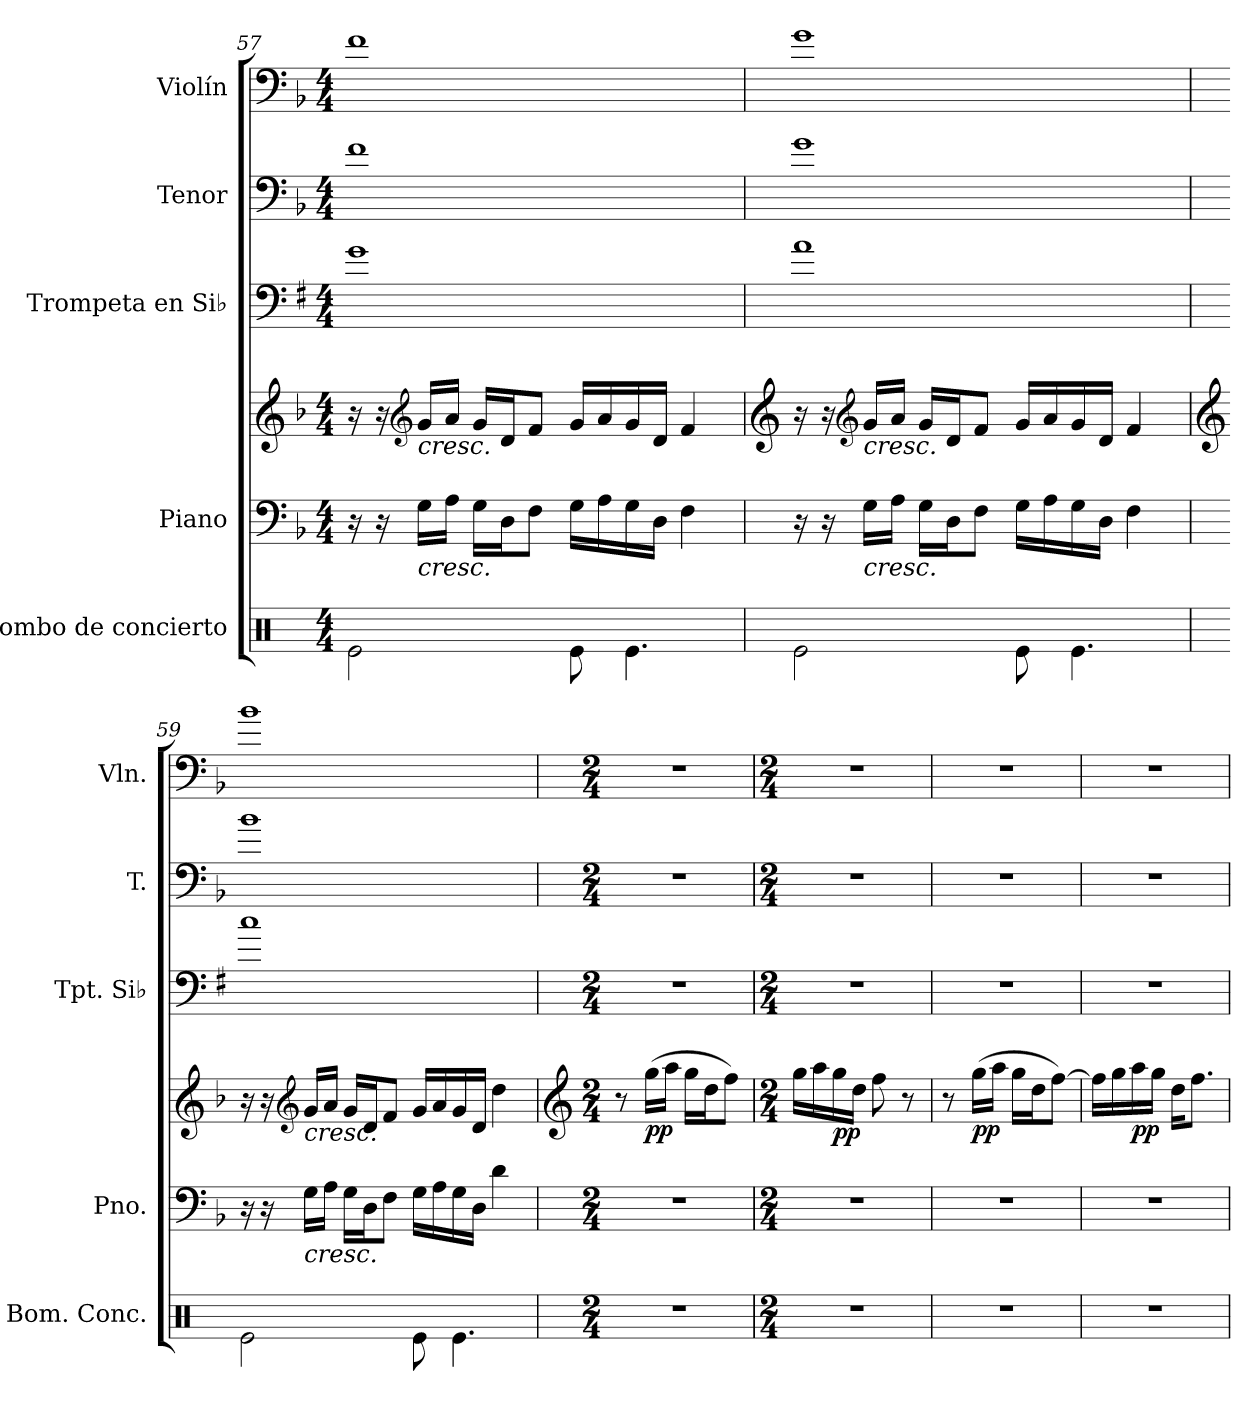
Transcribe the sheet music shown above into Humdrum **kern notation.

**kern	**kern	**kern	**dynam	**kern	**kern	**kern
*part5	*part4	*part4	*part4	*part3	*part2	*part1
*staff6	*staff5	*staff4	*staff4/5	*staff3	*staff2	*staff1
*I"Bombo de concierto	*I"Piano	*	*	*I"Trompeta en Si♭	*I"Tenor	*I"Violín
*I'Bom. Conc.	*I'Pno.	*	*	*I'Tpt. Si♭	*I'T.	*I'Vln.
!!LO:PB:g=z
*clefX	*clefF4	*clefG2	*	*clefF4	*clefF4	*clefF4
*	*	*	*	*ITrd1c2	*	*
*k[]	*k[b-]	*k[b-]	*	*k[b-]	*k[b-]	*k[b-]
*M4/4	*M4/4	*M4/4	*	*M4/4	*M4/4	*M4/4
=57	=57	=57	=57	=57	=57	=57
2Re\	16r	16r	.	1f	1f	1f
.	16r	16r	.	.	.	.
*	*	*clefG2	*	*	*	*
!	!	!LO:TX:b:i:t=cresc.	!	!	!	!
!	!LO:TX:b:i:t=cresc.	!	!	!	!	!
!	!	!	!LO:DY:b=2	!	!	!
!	!	!	!LO:DY:n=1:b	!	!	!
.	16G\LL	16g/LL	mp mp	.	.	.
.	16A\JJ	16a/JJ	.	.	.	.
.	16G\LL	16g/LL	.	.	.	.
.	16D\J	16d/J	.	.	.	.
.	8F\J	8f/J	.	.	.	.
8Re\	16G\LL	16g/LL	.	.	.	.
.	16A\	16a/	.	.	.	.
4.Re\	16G\	16g/	.	.	.	.
.	16D\JJ	16d/JJ	.	.	.	.
!	!	!	!LO:DY:n=2:b=2	!	!	!
!	!	!	!LO:DY:n=3:b	!	!	!
.	4F\	4f/	mf mf	.	.	.
=58	=58	=58	=58	=58	=58	=58
*	*	*clefG2	*	*	*	*
2Re\	16r	16r	.	1g	1g	1g
.	16r	16r	.	.	.	.
*	*	*clefG2	*	*	*	*
!	!	!LO:TX:b:i:t=cresc.	!	!	!	!
!	!LO:TX:b:i:t=cresc.	!	!	!	!	!
!	!	!	!LO:DY:b=2	!	!	!
!	!	!	!LO:DY:n=1:b	!	!	!
.	16G\LL	16g/LL	mp mp	.	.	.
.	16A\JJ	16a/JJ	.	.	.	.
.	16G\LL	16g/LL	.	.	.	.
.	16D\J	16d/J	.	.	.	.
.	8F\J	8f/J	.	.	.	.
8Re\	16G\LL	16g/LL	.	.	.	.
.	16A\	16a/	.	.	.	.
4.Re\	16G\	16g/	.	.	.	.
.	16D\JJ	16d/JJ	.	.	.	.
!	!	!	!LO:DY:n=2:b=2	!	!	!
!	!	!	!LO:DY:n=3:b	!	!	!
.	4F\	4f/	mf mf	.	.	.
!!LO:LB:g=z
=59	=59	=59	=59	=59	=59	=59
*	*	*clefG2	*	*	*	*
2Re\	16r	16r	.	1b-	1b-	1b-
.	16r	16r	.	.	.	.
*	*	*clefG2	*	*	*	*
!	!	!LO:TX:b:i:t=cresc.	!	!	!	!
!	!LO:TX:b:i:t=cresc.	!	!	!	!	!
!	!	!	!LO:DY:b=2	!	!	!
!	!	!	!LO:DY:n=1:b	!	!	!
.	16G\LL	16g/LL	mp mp	.	.	.
.	16A\JJ	16a/JJ	.	.	.	.
.	16G\LL	16g/LL	.	.	.	.
.	16D\J	16d/J	.	.	.	.
.	8F\J	8f/J	.	.	.	.
8Re\	16G\LL	16g/LL	.	.	.	.
.	16A\	16a/	.	.	.	.
4.Re\	16G\	16g/	.	.	.	.
.	16D\JJ	16d/JJ	.	.	.	.
!	!	!	!LO:DY:n=2:b=2	!	!	!
!	!	!	!LO:DY:n=3:b	!	!	!
.	4d\	4dd\	mf mf	.	.	.
=60	=60	=60	=60	=60	=60	=60
*	*	*clefG2	*	*	*	*
*M2/4	*M2/4	*M2/4	*	*M2/4	*M2/4	*M2/4
2r	2r	8r	.	2r	2r	2r
!	!	!	!LO:DY:b	!	!	!
.	.	(>16gg\LL	pp	.	.	.
.	.	16aa\JJ	.	.	.	.
.	.	16gg\LL	.	.	.	.
.	.	16dd\J	.	.	.	.
.	.	8ff\J)	.	.	.	.
=61	=61	=61	=61	=61	=61	=61
*M2/4	*M2/4	*M2/4	*	*M2/4	*M2/4	*M2/4
2r	2r	16gg\LL	.	2r	2r	2r
.	.	16aa\	.	.	.	.
!	!	!	!LO:DY:b	!	!	!
.	.	16gg\	pp	.	.	.
.	.	16dd\JJ	.	.	.	.
.	.	8ff\	.	.	.	.
.	.	8r	.	.	.	.
=62	=62	=62	=62	=62	=62	=62
2r	2r	8r	.	2r	2r	2r
!	!	!	!LO:DY:b	!	!	!
.	.	(>16gg\LL	pp	.	.	.
.	.	16aa\JJ	.	.	.	.
.	.	16gg\LL	.	.	.	.
.	.	16dd\J	.	.	.	.
.	.	[8ff\J)	.	.	.	.
!!LO:PB:g=z
=63	=63	=63	=63	=63	=63	=63
2r	2r	16ff\LL]	.	2r	2r	2r
.	.	16gg\	.	.	.	.
!	!	!	!LO:DY:b	!	!	!
.	.	16aa\	pp	.	.	.
.	.	16gg\JJ	.	.	.	.
.	.	16dd\KL	.	.	.	.
.	.	8.ff\J	.	.	.	.
=	=	=	=	=	=	=
*-	*-	*-	*-	*-	*-	*-
